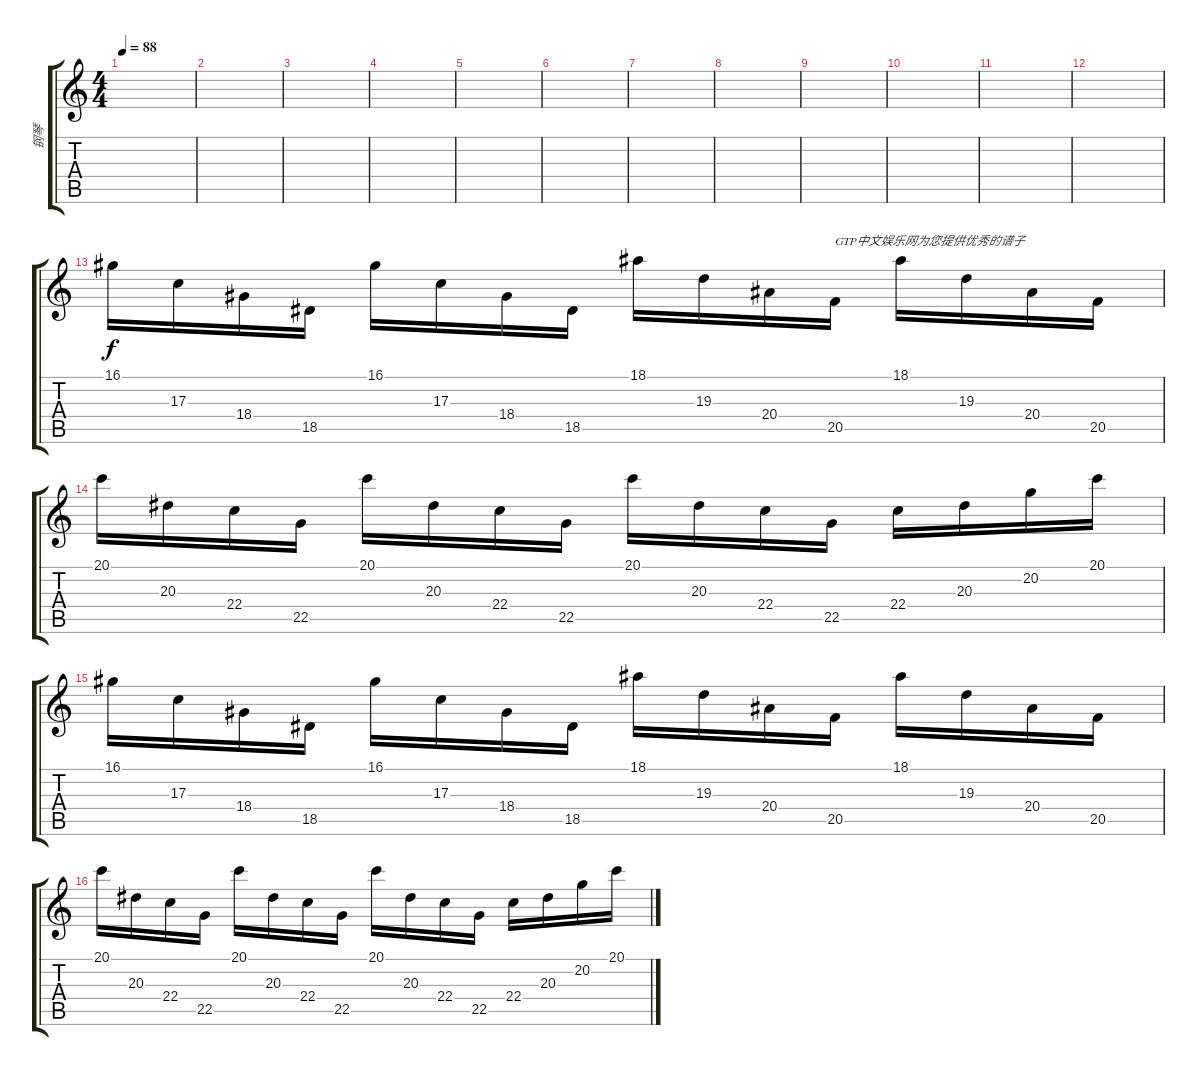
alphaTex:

\track ("钢琴" "钢琴") {instrument acousticgrandpiano}
\staff {score tabs}
\tuning (E4 B3 G3 D3 A2 E2) {hide}
\ts (4 4)
\tempo 88
\clef g2
\ks c
|
|
|
|
|
|
|
|
|
|
|
|
16.1.16 17.3.16 18.4.16 18.5.16 16.1.16 17.3.16 18.4.16 18.5.16 18.1.16 19.3.16 20.4.16 20.5.16{txt "GTP中文娱乐网为您提供优秀的谱子"} 18.1.16 19.3.16 20.4.16 20.5.16 |
20.1.16 20.3.16 22.4.16 22.5.16 20.1.16 20.3.16 22.4.16 22.5.16 20.1.16 20.3.16 22.4.16 22.5.16 22.4.16 20.3.16 20.2.16 20.1.16 |
16.1.16 17.3.16 18.4.16 18.5.16 16.1.16 17.3.16 18.4.16 18.5.16 18.1.16 19.3.16 20.4.16 20.5.16 18.1.16 19.3.16 20.4.16 20.5.16 |
20.1.16 20.3.16 22.4.16 22.5.16 20.1.16 20.3.16 22.4.16 22.5.16 20.1.16 20.3.16 22.4.16 22.5.16 22.4.16 20.3.16 20.2.16 20.1.16
